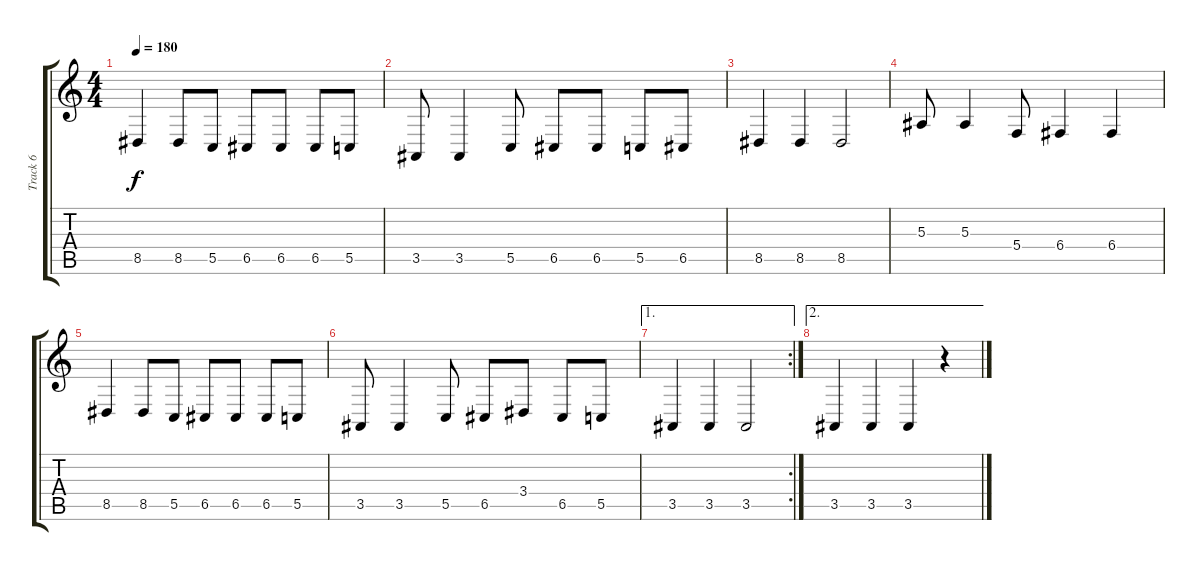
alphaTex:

\track ("Track 6" "Track 6") {instrument lead6voice}
\staff {score tabs}
\tuning (D4 A3 F3 C3 G2 D2) {hide}
\ts (4 4)
\tempo 180
\clef g2
\ks c
8.5.4{dy f} 8.5.8 5.5.8 6.5.8 6.5.8 6.5.8 5.5.8 |
3.5.8 3.5.4 5.5.8 6.5.8 6.5.8 5.5.8 6.5.8 |
8.5.4 8.5.4 8.5.2 |
5.3.8 5.3.4 5.4.8 6.4.4 6.4.4 |
8.5.4 8.5.8 5.5.8 6.5.8 6.5.8 6.5.8 5.5.8 |
3.5.8 3.5.4 5.5.8 6.5.8 3.4.8 6.5.8 5.5.8 |
\ae 1
\rc 2
3.5.4 3.5.4 3.5.2 |
\ae 2
3.5.4 3.5.4 3.5.4 r.4
